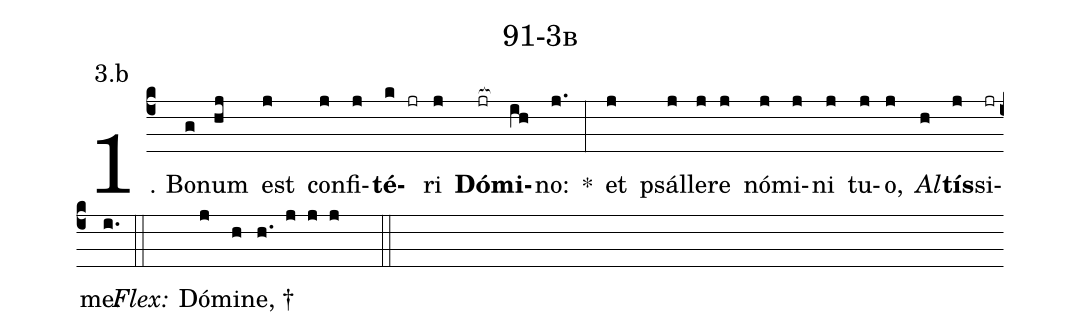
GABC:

name: 91-3b;
annotation: 3.b;
%%
(c4)1. Bo(g)num(hj) est(j) con(j)fi(j)<b>té</b>(k jr)ri(j) <b>Dó</b>(jr[ocb:1{])<b>mi</b>(ih[ocb:0}])no:(j.) *(:) et(j) psál(j)le(j)re(j) nó(j)mi(j)ni(j) tu(j)o,(j) <i>Al</i>(h)<b>tís</b>(j)si(jr)me.(i.) (::)
<i>Flex:</i>()  Dó(j)mi(h)ne, †(h. j j j  ::)
